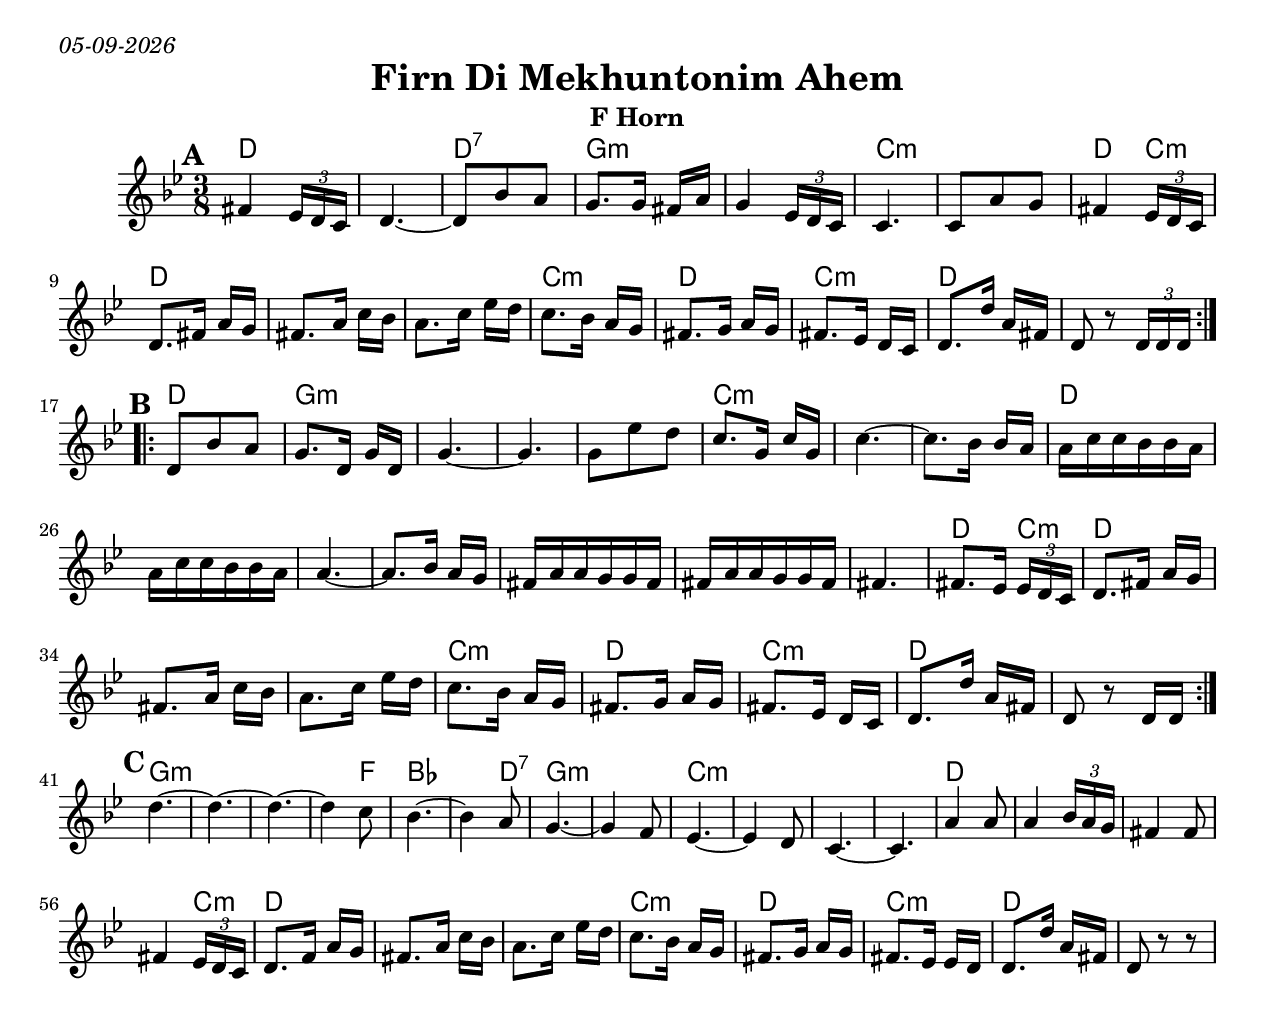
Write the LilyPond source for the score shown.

\version "2.20.0"
\include "english.ly"
\pointAndClickOff
\paper{
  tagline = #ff
  print-all-headers = ##t
  #(set-paper-size "letter")
}
date = #(strftime "%d-%m-%Y" (localtime (current-time)))

\markup{ \italic{ \date }  }

%\markup{ Got something to say? }

global = {
  \clef treble
  \key g \minor
  \time 3/8
  \set Score.markFormatter = #format-mark-box-alphabet
}

%#################################### Melody ########################
end = {
  \times 2/3 {ef16 d c} %8

  d8. fs16 a[g]
  fs8. a16 c[bf]
  a8. c16 ef[d]
  c8. bf16 a [g]

  fs8. g16 a [g]
  fs8. ef16 d [c]
  d8. d'16 a[fs]
}

melody = \relative c' {
  \global
  %\partial 4 g4    %lead in notes

  \repeat volta 2{
    \mark \default
    fs4 \times 2/3 {ef16 d c}
    d4.~
    d8 bf' a
    g8. g16 fs [a]

   g4 \times 2/3 {ef16 d c}
   c4.
   c8 a' g
   fs4 \end
   d8 r \times 2/3{d16 d d}
  }
 \break

  \repeat volta 2{
    \mark \default
    d8 bf' a
    g8. d16 g[d]
    g4.~
    g4.

    g8 ef' d
    c8. g16 c[g]
    c4.~
    c8. bf16 bf[a]

    a16 c c bf bf a
    a16 c c bf bf a
    a4.~
    a8. bf16 a[g]

    fs16 a a g g fs
    fs16 a a g g fs
    fs4.
    fs8. [ef16] \end
    d8 r d16 d
   \break
  }
  \mark \default
  d'4.~
  d4.~
  d4.~
  d4 c8

  bf4.~
  bf4 a8
  g4.~
  g4 f8

  ef4.~
  ef4 d8
  c4.~
  c4.

  a'4 a8
  a4 \times 2/3{bf16 a g}
  fs4 fs8
  fs4 \times 2/3{ef16 d c}

  d8. f16 a [g]
  fs8. a16 c[bf]
  a8. c16 ef[d]
  c8. bf16 a[g]

  fs8. g16 a[g]
  fs8. ef16 ef[d]
  d8. d'16 a[fs]
  d8 r r

}
%################################# Lyrics #####################
%\addlyrics{ \set stanza = #"1. " }
%################################# Chords #######################
harmonies = \chordmode {
  d4.*2
  d4.:7
  g4.*2:m
  c4.*2:m
  d4 c8:m
  d4.*3
  c4.:m
  d4.
  c4.:m
  d4.*2
  %B
  d4.
  g4.*4:m
  c4.*3:m
  d4.*7
  d4 c8:m
  %same
  d4.*3
  c4.:m
  d4.
  c4.:m
  d4.*2
  %c
  g8*11:m
  f8
  bf8*5 d8:7
  g4.*2:m
  c4.*4:m
  d8*11 c8:m
  d4.*3
  c4.:m
  d4.
  c4.:m
  d4.*2


}

\score {
  % transpose score below
  %\transpose c d
  <<
    \new ChordNames {
      \set chordChanges = ##f
      \harmonies
    }
    \new Staff   \melody
  >>
  \header{
    title= "Firn Di Mekhuntonim Ahem"
    subtitle=""
    composer= ""\version "2.22.2"

    instrument = "F Horn"
    arranger= ""
  }
  \layout{indent = 1.0\cm}
  \midi {
    \tempo 4 = 120

    % \midi { }
  }
}
%{
% more verses:
\markup{}
\markup {
  \font-size #2
  \fill-line {
    \hspace #0.1 % distance from left margin
    \column {
      \line { "1."
\column {
 ""
}
      }
      \hspace #0.2 % vertical distance between verses
      \line { "2."
\column {
""
}
      }
    }
    \hspace #0.1  % horiz. distance between columns
    \column {
      \line { "3."
\column {
 ""
}
      }
      \hspace #0.2 % distance between verses
      \line { "4."
\column {
""
}
      }
    }
    \hspace #0.1 % distance to right margin
  }
}

%}